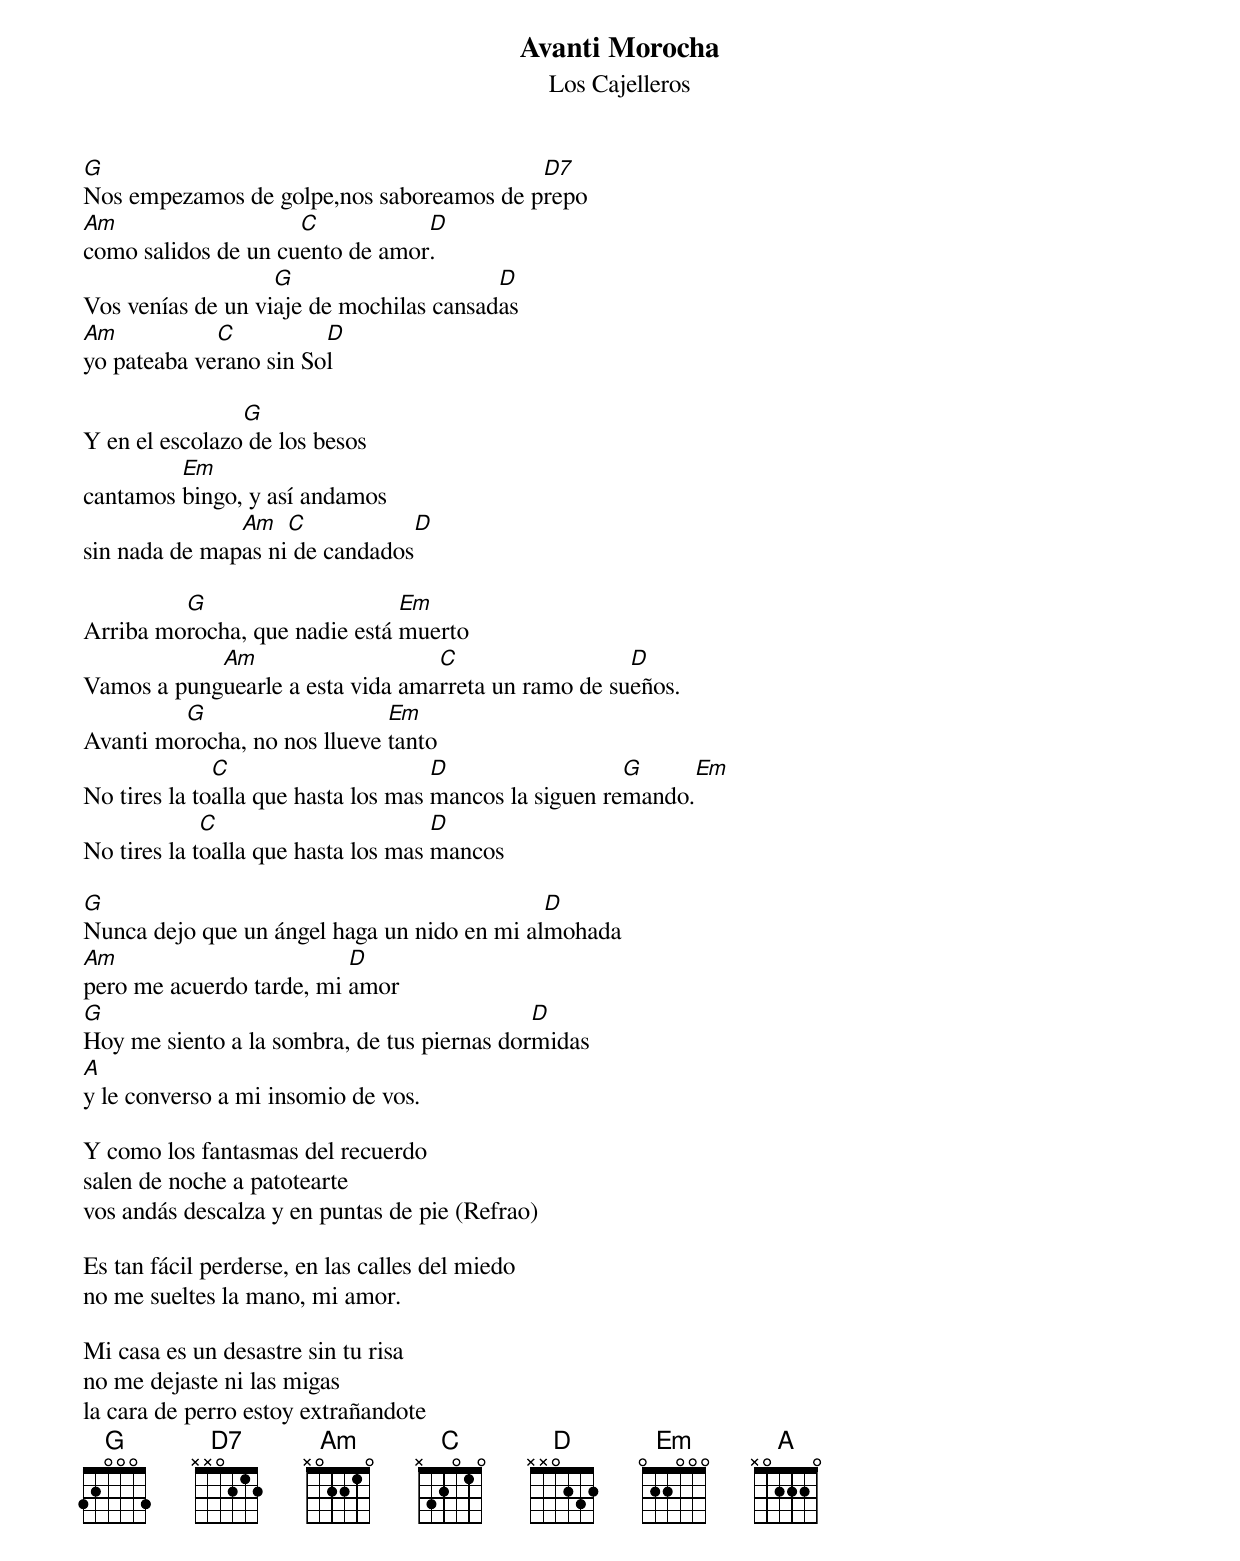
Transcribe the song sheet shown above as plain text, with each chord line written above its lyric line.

Avanti Morocha
Los Cajelleros

G                                         D7
Nos empezamos de golpe,nos saboreamos de prepo
Am                   C           D
como salidos de un cuento de amor.
                   G                     D
Vos venías de un viaje de mochilas cansadas
Am           C          D
yo pateaba verano sin Sol

                G
Y en el escolazo de los besos
         Em
cantamos bingo, y así andamos
               Am   C           D
sin nada de mapas ni de candados

         G                     Em
Arriba morocha, que nadie está muerto
            Am                    C                  D
Vamos a punguearle a esta vida amarreta un ramo de sueños.
         G                    Em
Avanti morocha, no nos llueve tanto
              C                      D                  G     Em
No tires la toalla que hasta los mas mancos la siguen remando.
             C                       D
No tires la toalla que hasta los mas mancos

G                                            D
Nunca dejo que un ángel haga un nido en mi almohada
Am                        D
pero me acuerdo tarde, mi amor
G                                            D
Hoy me siento a la sombra, de tus piernas dormidas
A
y le converso a mi insomio de vos.

Y como los fantasmas del recuerdo
salen de noche a patotearte
vos andás descalza y en puntas de pie (Refrao)

Es tan fácil perderse, en las calles del miedo
no me sueltes la mano, mi amor.

Mi casa es un desastre sin tu risa
no me dejaste ni las migas
la cara de perro estoy extrañandote
